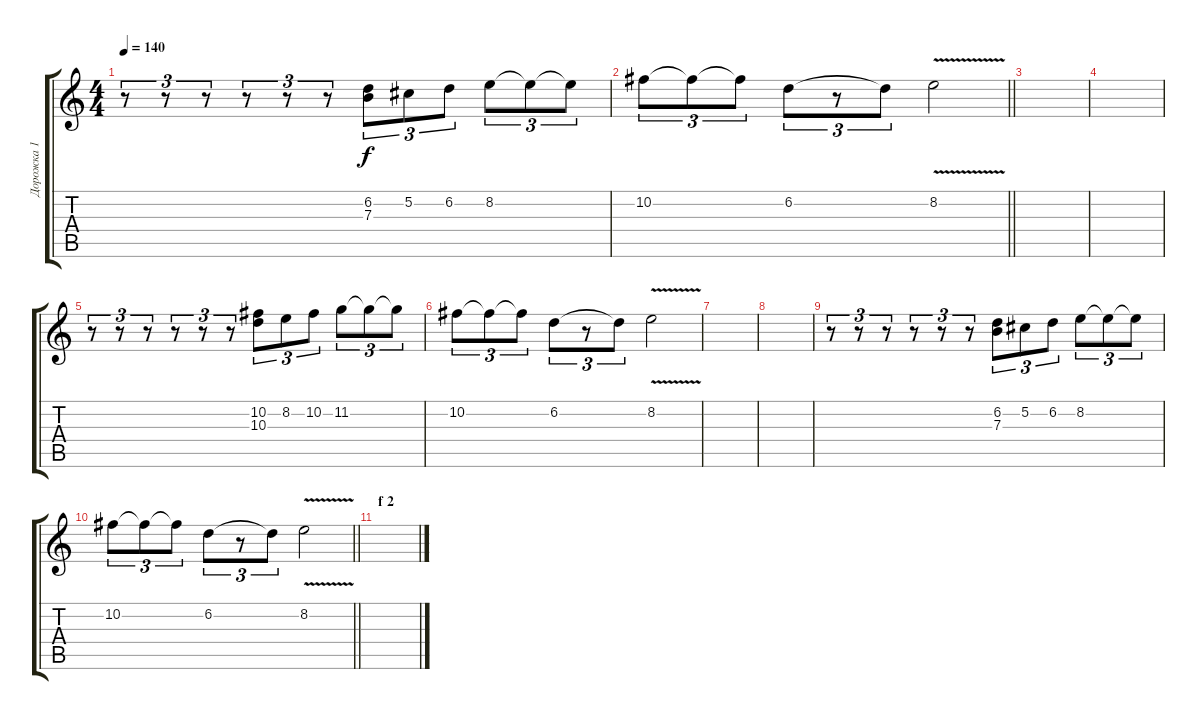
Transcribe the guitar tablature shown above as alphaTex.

\track ("Дорожка 1" "Дорожка 1") {instrument distortionguitar}
\staff {score tabs}
\tuning (Db4 Ab3 E3 B2 Gb2 B1) {hide}
\ts (4 4)
\tempo 140
\clef g2
\ks c
r.8{tu (3 2) dy f} r.8{tu (3 2)} r.8{tu (3 2)} r.8{tu (3 2)} r.8{tu (3 2)} r.8{tu (3 2)} (6.2 7.3).8{tu (3 2)} 5.2.8{tu (3 2)} 6.2.8{tu (3 2)} 8.2.8{tu (3 2)} 8.2{t}.8{tu (3 2)} 8.2{t}.8{tu (3 2)} |
\barLineRight lightlight
10.2.8{tu (3 2)} 10.2{t}.8{tu (3 2)} 10.2{t}.8{tu (3 2)} 6.2.8{tu (3 2)} r.8{tu (3 2)} 6.2{t}.8{tu (3 2)} 8.2{v}.2 |
|
|
r.8{tu (3 2)} r.8{tu (3 2)} r.8{tu (3 2)} r.8{tu (3 2)} r.8{tu (3 2)} r.8{tu (3 2)} (10.2 10.3).8{tu (3 2)} 8.2.8{tu (3 2)} 10.2.8{tu (3 2)} 11.2.8{tu (3 2)} 11.2{t}.8{tu (3 2)} 11.2{t}.8{tu (3 2)} |
10.2.8{tu (3 2)} 10.2{t}.8{tu (3 2)} 10.2{t}.8{tu (3 2)} 6.2.8{tu (3 2)} r.8{tu (3 2)} 6.2{t}.8{tu (3 2)} 8.2{v}.2 |
|
|
r.8{tu (3 2)} r.8{tu (3 2)} r.8{tu (3 2)} r.8{tu (3 2)} r.8{tu (3 2)} r.8{tu (3 2)} (6.2 7.3).8{tu (3 2)} 5.2.8{tu (3 2)} 6.2.8{tu (3 2)} 8.2.8{tu (3 2)} 8.2{t}.8{tu (3 2)} 8.2{t}.8{tu (3 2)} |
\barLineRight lightlight
10.2.8{tu (3 2)} 10.2{t}.8{tu (3 2)} 10.2{t}.8{tu (3 2)} 6.2.8{tu (3 2)} r.8{tu (3 2)} 6.2{t}.8{tu (3 2)} 8.2{v}.2 |
\section ("" "f 2")
